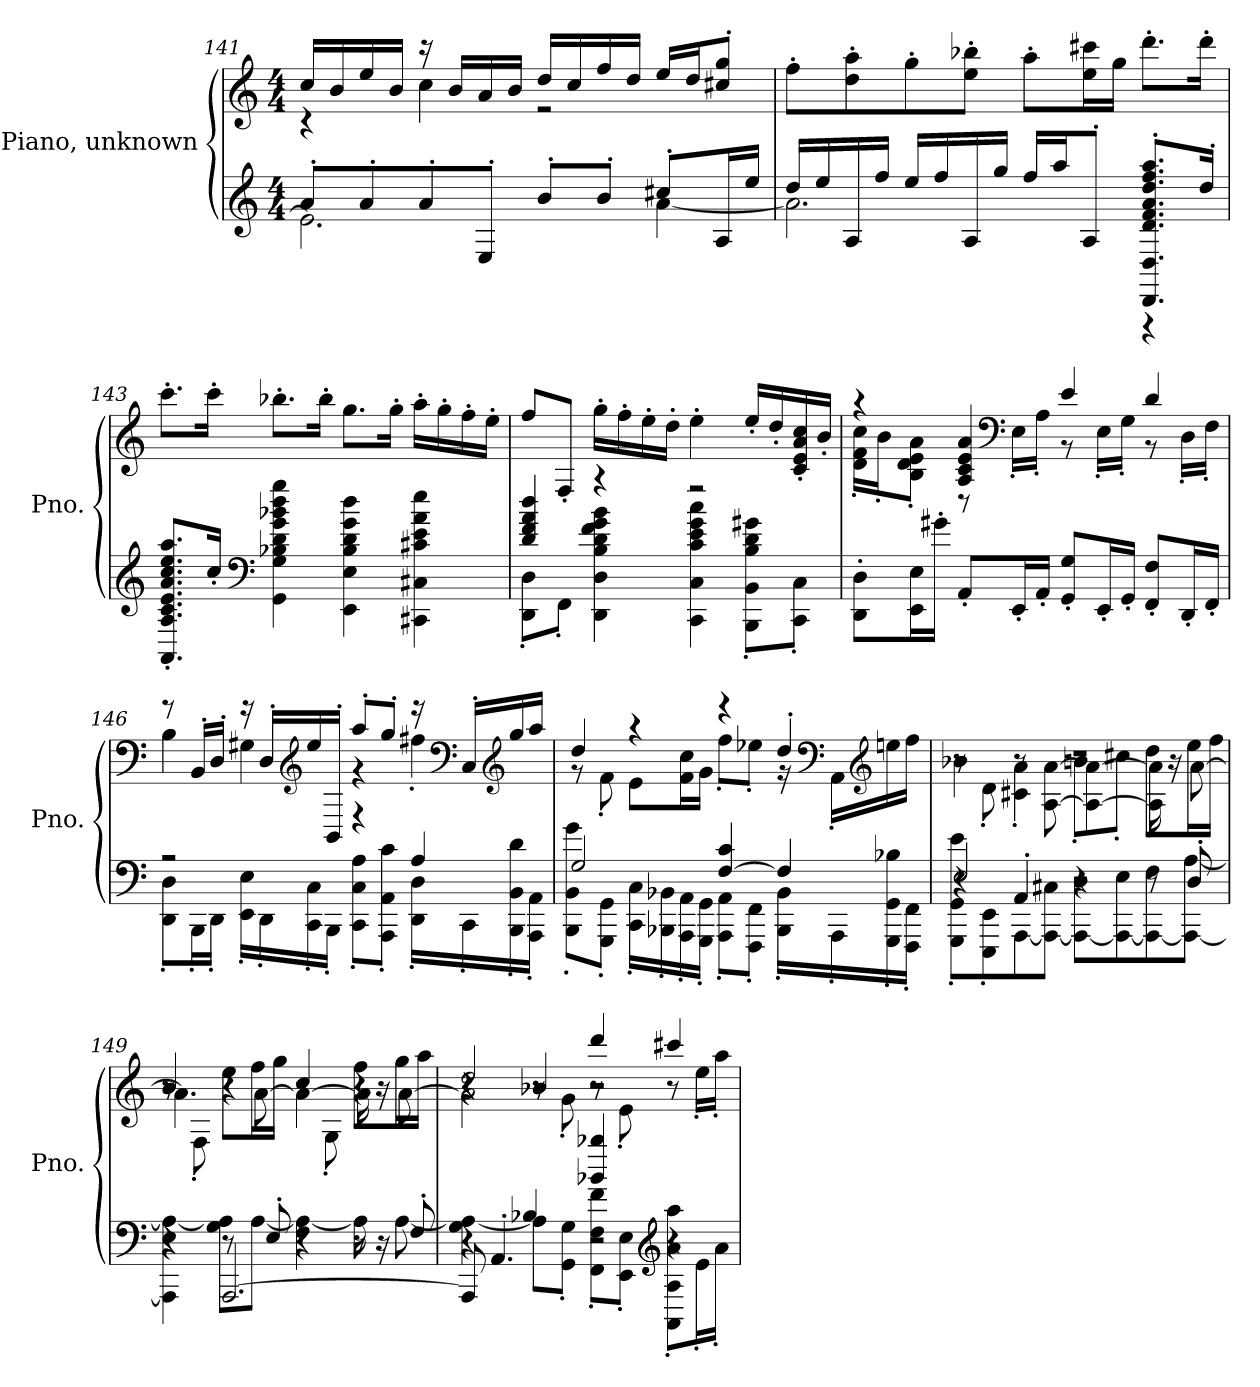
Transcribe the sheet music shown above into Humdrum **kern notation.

**kern	**kern
*part1	*part1
*staff2	*staff1
*I"Piano, unknown	*
*I'Pno.	*
!!LO:LB:g=z
*clefG2	*clefG2
*k[]	*k[]
*M4/4	*M4/4
=141	=141
*^	*^
8a'/L	2.e\]	16cc/LL	4r
.	.	16b/	.
8a'/	.	16ee/	.
.	.	16b/JJ	.
8a'/	.	16r	4cc\
.	.	16b/LL	.
8E'/J	.	16a/	.
.	.	16b/JJ	.
8b'/L	.	16dd/LL	2r
.	.	16cc/	.
8b'/J	.	16ff/	.
.	.	16dd/JJ	.
8cc#X'/L	[4a\	16ee/LL	.
.	.	16dd/J	.
16A/L	.	8cc#X/' 8gg/'J	.
16ee/JJ	.	.	.
*	*	*v	*v
=142	=142	=142
16dd/LL	2.a\]	8ff'\L
16ee/	.	.
16A/	.	8dd\' 8aa\'
16ff/JJ	.	.
16ee/LL	.	8gg'\
16ff/	.	.
16A/	.	8ee\' 8bb-X\'J
16gg/JJ	.	.
16ff/LL	.	8aa'\L
16aa/J	.	.
8A'/J	.	16ee\ 16ccc#X\L
.	.	16gg\JJ
8.DD/' 8.D/' 8.d/' 8.f/' 8.a/' 8.dd/' 8.ff/' 8.aa/'L	4r	8.ddd'\L
16dd'/Jk	.	16ddd'\Jk
*v	*v	*
!!LO:LB:g=z
=143	=143
8.AA/' 8.A/' 8.c/' 8.e/' 8.a/' 8.cc/' 8.ee/' 8.aa/'L	8.ccc'\L
16cc'/Jk	16ccc'\Jk
*clefF4	*
4GG\ 4G\ 4B-X\ 4d\ 4g\ 4b-X\ 4dd\ 4gg\	8.bb-X'\L
.	16bb-'\Jk
4EE\ 4E\ 4B-\ 4d\ 4g\ 4dd\	8.gg\L
.	16gg'\Jk
4CC#X\ 4C#X\ 4c#X\ 4e\ 4a\ 4ee\	16aa'\LL
.	16gg'\
.	16ff'\
.	16ee'\JJ
=144	=144
*^	*
4d/ 4f/ 4a/ 4dd/	8DD\' 8D\'L	8ff/L
.	8FF'\J	8F'/J
4r	4DD\ 4D\ 4B\ 4d\ 4f\ 4g\ 4b\	16gg'\LL
.	.	16ff'\
.	.	16ee'\
.	.	16dd'\JJ
2r	4CC\ 4C\ 4c\ 4e\ 4g\ 4cc\	4ee'\
.	8BBB\' 8BB\' 8B\' 8d\' 8g#X\'L	16ee'/LL
.	.	16dd'/
.	8CC\' 8C\'J	16c/' 16e/' 16a/' 16cc/'
.	.	16b'/JJ
*v	*v	*
=145	=145
*	*^
8DD\' 8D\'L	4r	16d\' 16f\' 16cc\'LL
.	.	16b'\J
16EE\ 16E\L	.	8B\' 8d\' 8e\' 8a\'J
16g#X'\JJ	.	.
8AA'/L	4A/ 4c/ 4e/ 4a/	8r
*	*clefF4	*
16EE'/L	.	16E'\LL
16AA'/JJ	.	16A'\JJ
8GG/' 8G/'L	4e/	8r
16EE'/L	.	16E'\LL
16GG'/JJ	.	16G'\JJ
8FF/' 8F/'L	4d/	8r
16DD'/L	.	16D'\LL
16FF'/JJ	.	16F'\JJ
!!LO:LB:g=z	!!
=146	=146	=146
*^	*	*
2r	8DD\' 8D\'L	8r	4B\
.	16BBB'\L	16BB'/LL	.
.	16DD'\JJ	16D'/JJ	.
.	16EE\' 16E\'LL	16r	4G#X\
.	16DD'\	16D'/LL	.
*	*	*clefG2	*
.	16CC\' 16C\'	16ee/	.
.	16BBB'\JJ	16BB'/JJ	.
4r	8CC\' 8C\' 8A\'L	8aa'/L	4r
.	8AAA\' 8AA\' 8c\'J	8gg'/J	.
4A/	16DD\' 16D\'LL	16r	4ff#X'\
*	*	*clefF4	*
.	16CC'\	16C'/LL	.
*	*	*clefG2	*
.	16BBB\' 16BB\' 16d\'	16gg/	.
.	16AAA\' 16AA\'JJ	16aa/JJ	.
=147	=147	=147	=147
2G/	8BBB\' 8BB\' 8g\'L	4dd/	8r
.	8GGG\' 8GG\'J	.	8f'\
.	16CC\' 16C\'LL	4r	8e\L
.	16BBB-X\' 16BB-X\'	.	.
.	16AAA\' 16AA\'	.	16f\ 16cc\L
.	16GGG\' 16GG\'JJ	.	16g\JJ
[4F/ 4c/	8AAA\' 8AA\'L	4r	8ff'\L
.	8FFF\' 8FF\'J	.	8ee-X'\J
4F/]	16BBB-\' 16BB-\'LL	4dd'/	16r
*	*	*clefF4	*
.	16AAA'\	.	16AA'\LL
*	*	*clefG2	*
.	16GGG\' 16GG\' 16B-X\'	.	16een\
.	16FFF\' 16FF\'JJ	.	16ff\JJ
!!LO:LB:g=z
=148	=148	=148	=148
*	*^	*	*^
2E/	8GGG\' 8GG\' 8e\'L	4r	1r	8r	4b-X\
.	8EEE\' 8EE\'	.	.	8d'\	.
.	[8AAA\	4AA'/	.	4c#X\' 4a\'	8r
.	8AAA\_ 8C#X\J	.	.	.	[8A\ [8a\
4r	8AAA\_ 8D\L	2r	.	8bn'\L	4A\_ 4a\_
.	8AAA\_ 8E\	.	.	8cc#X'\J	.
8r	8AAA\_ 8F\	.	.	8dd\L	16A\] 16a\]
.	.	.	.	.	16r
8D'/	8AAA\_ [8A\J	.	.	16ee\L	[8a\
.	.	.	.	16ff\JJ	.
=149	=149	=149	=149	=149	=149
4r	4AAA\] 4E\ 4A\_	4r	4b/	8r	4.a\]
.	.	.	.	8F'\	.
[2.AAA/	8G\ 8A\]L	8r	4r	8ee\L	.
.	[8A\J	8E'/	.	16ff\L	[8a\
.	.	.	.	16gg\JJ	.
.	4F\ 4A\_	4r	4cc/	8r	4a\_
.	.	.	.	8G'\	.
.	16A\]	8r	4r	8ff\L	16a\]
.	16r	.	.	.	16r
.	[8A\	8F'/	.	16gg\L	[8a\
.	.	.	.	16aa\JJ	.
=150	=150	=150	=150	=150	=150
*	*	*	*	*	*^
8AAA/]	4G\ 4A\_	4r	2dd/	4r	4r	2a\]
4.AA'/	.	.	.	.	.	.
.	8A\L]	4B-X/	.	8r	4b-X/	.
.	8GG\' 8G\'J	.	.	8g'\	.	.
4b-X/ 4bb-X/	8FF\' 8F\' 8f\'L	2r	4ddd/	8r	2r	2r
.	8EE\' 8E\'J	.	.	8e'\	.	.
*clefG2	*	*	*	*	*	*
4r	8AA\' 8A\' 8a\' 8aa\'L	.	4ccc#X/	8r	.	.
.	16e'\L	.	.	16ee'\LL	.	.
.	16a'\JJ	.	.	16aa'\JJ	.	.
*v	*v	*v	*	*	*	*
*	*v	*v	*v	*v
=	=
*-	*-
